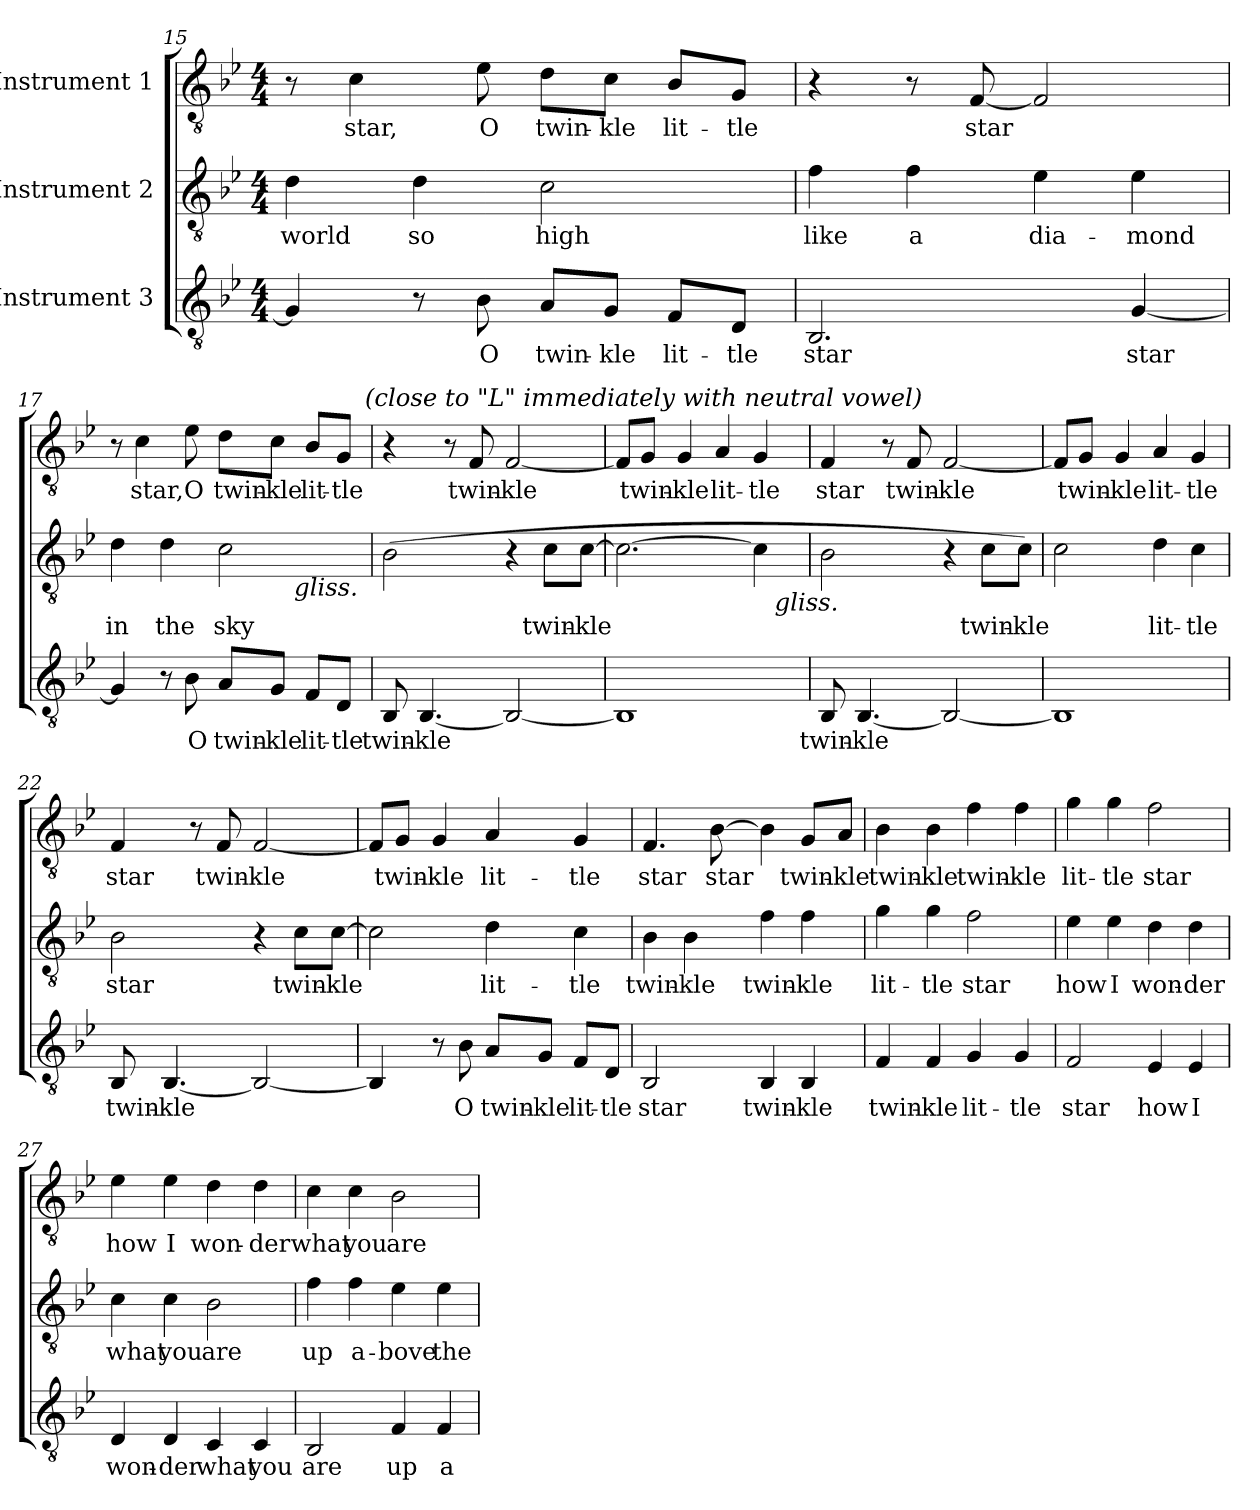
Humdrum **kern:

**kern	**text	**kern	**text	**kern	**text
*part3	*part3	*part2	*part2	*part1	*part1
*staff3	*staff3	*staff2	*staff2	*staff1	*staff1
*I"Instrument 3	*	*I"Instrument 2	*	*I"Instrument 1	*
*clefGv2	*	*clefGv2	*	*clefGv2	*
*k[b-e-]	*	*k[b-e-]	*	*k[b-e-]	*
*B-:	*	*B-:	*	*B-:	*
*M4/4	*	*M4/4	*	*M4/4	*
=15	=15	=15	=15	=15	=15
!	!	!	!LO:LY:b:cj	!	!
4G/]	.	4d\	world	8r	.
!	!	!	!	!	!LO:LY:b:cj
.	.	.	.	4c\	star,
!	!	!	!LO:LY:b:cj	!	!
8r	.	4d\	so	.	.
!	!LO:LY:b:cj	!	!	!	!LO:LY:b:cj
8B-\	O	.	.	8e-\	O
!	!LO:LY:b	!	!LO:LY:b:cj	!	!LO:LY:b
8A/L	twin-	2c\	high	8d\L	twin-
!	!LO:LY:b:cj	!	!	!	!LO:LY:b:cj
8G/J	-kle	.	.	8c\J	-kle
!	!LO:LY:b	!	!	!	!LO:LY:b
8F/L	lit-	.	.	8B-/L	lit-
!	!LO:LY:b:cj	!	!	!	!LO:LY:b:cj
8D/J	-tle	.	.	8G/J	-tle
=16	=16	=16	=16	=16	=16
!	!LO:LY:b:cj	!	!LO:LY:b:cj	!	!
2.BB-/	star	4f\	like	4r	.
!	!	!	!LO:LY:b:cj	!	!
.	.	4f\	a	8r	.
!	!	!	!	!	!LO:LY:b:cj
.	.	.	.	[<8F/	star
!	!	!	!LO:LY:b:cj	!	!
.	.	4e-\	dia-	2F/]	.
!	!LO:LY:b:cj	!	!LO:LY:b:cj	!	!
[>4G/	star	4e-\	-mond	.	.
!!LO:LB:g=z
=17	=17	=17	=17	=17	=17
!	!	!	!LO:LY:b:cj	!	!
*	*	*^	*	*^	*
4G/]	.	4d\	2ryy	in	8r	2ryy	.
!	!	!	!	!	!	!	!LO:LY:b:cj
.	.	.	.	.	4c\	.	star,
!	!	!	!	!LO:LY:b:cj	!	!	!
8r	.	4d\	.	the	.	.	.
!	!LO:LY:b:cj	!	!	!	!	!	!LO:LY:b:cj
8B-\	O	.	.	.	8e-\	.	O
!	!LO:LY:b	!	!	!LO:LY:b:cj	!	!	!LO:LY:b
8A/L	twin-	2c\	8..ryy	sky	8d\L	4ryy	twin-
!	!LO:LY:b:cj	!	!	!	!	!	!LO:LY:b:cj
8G/J	-kle	.	.	.	8c\J	.	-kle
!	!	!	!LO:TX:b:i:t=gliss.	!	!	!	!
.	.	.	4ryy	.	.	.	.
!	!LO:LY:b:cj	!	!	!	!	!	!LO:LY:b:cj
8F/L	lit-	.	.	.	8B-/L	8...ryy	lit-
!	!LO:LY:b:cj	!	!	!	!	!	!LO:LY:b:cj
8D/J	-tle	.	.	.	8G/J	.	-tle
.	.	.	32ryy	.	.	.	.
!	!	!	!	!	!	!LO:TX:a:i:t=(close to "L" immediately with neutral vowel)	!
.	.	.	.	.	.	64ryy	.
=18	=18	=18	=18	=18	=18	=18	=18
!	!LO:LY:b	!	!	!	!	!	!
*	*	*v	*v	*	*	*	*
*	*	*	*	*v	*v	*
8BB-/	twin-	(>2B-\	.	4r	.
!	!LO:LY:b:rj	!	!	!	!
[<4.BB-/	-kle	.	.	.	.
.	.	.	.	8r	.
!	!	!	!	!	!LO:LY:b:cj
.	.	.	.	8F/	twin-
!	!	!	!	!	!LO:LY:b:cj
2BB-/_<	.	4r	.	[<2F/	-kle
!	!	!	!LO:LY:b	!	!
.	.	8c\L	twin-	.	.
!	!	!	!LO:LY:b:rj	!	!
.	.	[>8c\J	-kle	.	.
=19	=19	=19	=19	=19	=19
*	*	*^	*	*	*
1BB-]	.	2.c\_>	2ryy	.	8F/L]	.
!	!	!	!	!	!	!LO:LY:b
.	.	.	.	.	8G/J	twin-
!	!	!	!	!	!	!LO:LY:b:rj
.	.	.	.	.	4G/	-kle
!	!	!	!	!	!	!LO:LY:b:cj
.	.	.	4ryy	.	4A/	lit-
!	!	!	!	!	!	!LO:LY:b:cj
.	.	4c\]	16.ryy	.	4G/	-tle
!	!	!	!LO:TX:b:i:t=gliss.	!	!	!
.	.	.	8ryy	.	.	.
.	.	.	32ryy	.	.	.
=20	=20	=20	=20	=20	=20	=20
!	!LO:LY:b	!	!	!	!	!LO:LY:b:cj
*	*	*v	*v	*	*	*
8BB-/	twin-	2B-\	.	4F/	star
!	!LO:LY:b:rj	!	!	!	!
[<4.BB-/	-kle	.	.	.	.
.	.	.	.	8r	.
!	!	!	!	!	!LO:LY:b:cj
.	.	.	.	8F/	twin-
!	!	!	!	!	!LO:LY:b:cj
2BB-/_>	.	4r	.	[>2F/	-kle
!	!	!	!LO:LY:b	!	!
.	.	8c\L	twin-	.	.
!	!	!	!LO:LY:b:rj	!	!
.	.	8c\J)	-kle	.	.
!!LO:PB:g=z
=21	=21	=21	=21	=21	=21
1BB-]	.	2c\	.	8F/L]	.
!	!	!	!	!	!LO:LY:b
.	.	.	.	8G/J	twin-
!	!	!	!	!	!LO:LY:b:rj
.	.	.	.	4G/	-kle
!	!	!	!LO:LY:b:cj	!	!LO:LY:b:cj
.	.	4d\	lit-	4A/	lit-
!	!	!	!LO:LY:b:cj	!	!LO:LY:b:cj
.	.	4c\	-tle	4G/	-tle
=22	=22	=22	=22	=22	=22
!	!LO:LY:b	!	!LO:LY:b:cj	!	!LO:LY:b:cj
8BB-/	twin-	2B-\	star	4F/	star
!	!LO:LY:b:rj	!	!	!	!
[<4.BB-/	-kle	.	.	.	.
.	.	.	.	8r	.
!	!	!	!	!	!LO:LY:b
.	.	.	.	8F/	twin-
!	!	!	!	!	!LO:LY:b:rj
2BB-/_<	.	4r	.	[<2F/	-kle
!	!	!	!LO:LY:b	!	!
.	.	8c\L	twin-	.	.
!	!	!	!LO:LY:b:cj	!	!
.	.	[>8c\J	-kle	.	.
=23	=23	=23	=23	=23	=23
4BB-/]	.	2c\]	.	8F/L]	.
!	!	!	!	!	!LO:LY:b
.	.	.	.	8G/J	twin-
!	!	!	!	!	!LO:LY:b:rj
8r	.	.	.	4G/	-kle
!	!LO:LY:b:cj	!	!	!	!
8B-\	O	.	.	.	.
!	!LO:LY:b	!	!LO:LY:b:cj	!	!LO:LY:b:cj
8A/L	twin-	4d\	lit-	4A/	lit-
!	!LO:LY:b:cj	!	!	!	!
8G/J	-kle	.	.	.	.
!	!LO:LY:b	!	!LO:LY:b:cj	!	!LO:LY:b:cj
8F/L	lit-	4c\	-tle	4G/	-tle
!	!LO:LY:b:cj	!	!	!	!
8D/J	-tle	.	.	.	.
=24	=24	=24	=24	=24	=24
!	!LO:LY:b:cj	!	!LO:LY:b	!	!LO:LY:b:cj
2BB-/	star	4B-\	twin-	4.F/	star
!	!	!	!LO:LY:b:rj	!	!
.	.	4B-\	-kle	.	.
!	!	!	!	!	!LO:LY:b:cj
.	.	.	.	[>8B-\	star
!	!LO:LY:b	!	!LO:LY:b	!	!
4BB-/	twin-	4f\	twin-	4B-\]	.
!	!LO:LY:b:cj	!	!LO:LY:b:cj	!	!LO:LY:b
4BB-/	-kle	4f\	-kle	8G/L	twin-
!	!	!	!	!	!LO:LY:b:cj
.	.	.	.	8A/J	-kle
=25	=25	=25	=25	=25	=25
!	!LO:LY:b	!	!LO:LY:b:cj	!	!LO:LY:b
4F/	twin-	4g\	lit-	4B-\	twin-
!	!LO:LY:b:cj	!	!LO:LY:b:cj	!	!LO:LY:b:cj
4F/	-kle	4g\	-tle	4B-\	-kle
!	!LO:LY:b:cj	!	!LO:LY:b:cj	!	!LO:LY:b
4G/	lit-	2f\	star	4f\	twin-
!	!LO:LY:b:cj	!	!	!	!LO:LY:b:rj
4G/	-tle	.	.	4f\	-kle
!!LO:LB:g=z
=26	=26	=26	=26	=26	=26
!	!LO:LY:b:cj	!	!LO:LY:b:cj	!	!LO:LY:b:cj
2F/	star	4e-\	how	4g\	lit-
!	!	!	!LO:LY:b:cj	!	!LO:LY:b:cj
.	.	4e-\	I	4g\	-tle
!	!LO:LY:b:cj	!	!LO:LY:b:cj	!	!LO:LY:b:cj
4E-/	how	4d\	won-	2f\	star
!	!LO:LY:b:cj	!	!LO:LY:b:cj	!	!
4E-/	I	4d\	-der	.	.
=27	=27	=27	=27	=27	=27
!	!LO:LY:b:cj	!	!LO:LY:b:cj	!	!LO:LY:b:cj
4D/	won-	4c\	what	4e-\	how
!	!LO:LY:b:cj	!	!LO:LY:b:cj	!	!LO:LY:b:cj
4D/	-der	4c\	you	4e-\	I
!	!LO:LY:b:cj	!	!LO:LY:b:cj	!	!LO:LY:b:cj
4C/	what	2B-\	are	4d\	won-
!	!LO:LY:b:cj	!	!	!	!LO:LY:b:cj
4C/	you	.	.	4d\	-der
=28	=28	=28	=28	=28	=28
!	!LO:LY:b:cj	!	!LO:LY:b:cj	!	!LO:LY:b:cj
2BB-/	are	4f\	up	4c\	what
!	!	!	!LO:LY:b:cj	!	!LO:LY:b:cj
.	.	4f\	a-	4c\	you
!	!LO:LY:b:cj	!	!LO:LY:b:cj	!	!LO:LY:b:cj
4F/	up	4e-\	-bove	2B-\	are
!	!LO:LY:b:cj	!	!LO:LY:b:cj	!	!
4F/	a-	4e-\	the	.	.
=	=	=	=	=	=
*-	*-	*-	*-	*-	*-
